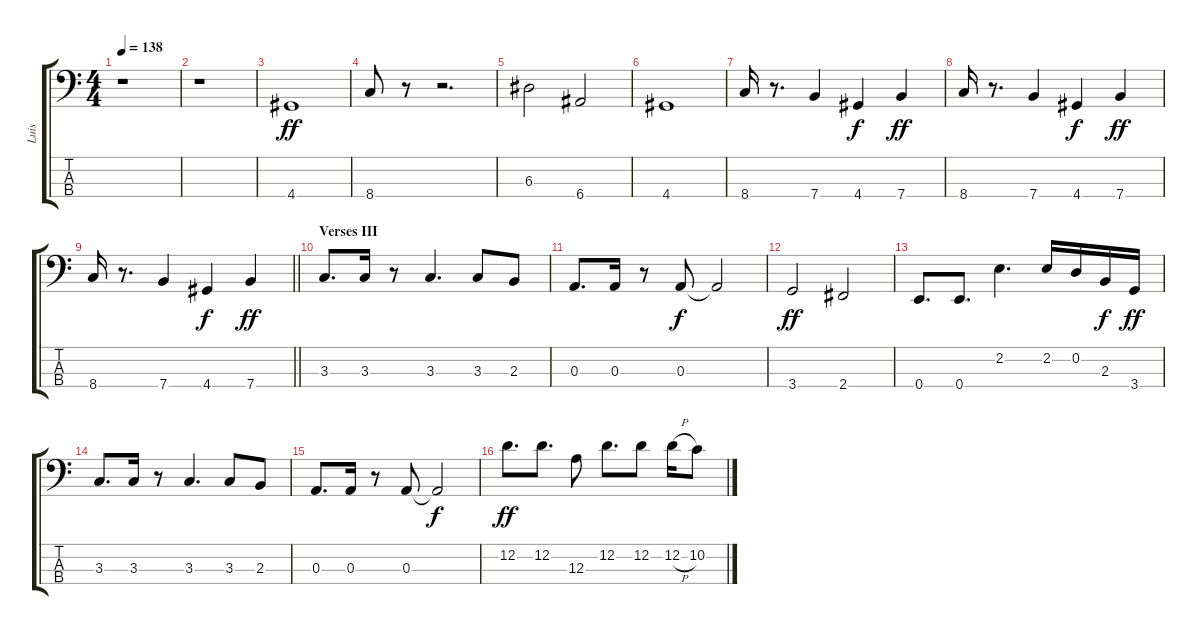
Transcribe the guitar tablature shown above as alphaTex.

\track ("Luis" "Luis") {instrument electricbassfinger}
\staff {score tabs}
\tuning (G2 D2 A1 E1) {hide}
\ts (4 4)
\tempo 138
\clef f4
\ks c
r.1{dy ff} |
r.1 |
4.4.1 |
8.4.8 r.8 r.2{d} |
6.3.2 6.4.2 |
4.4.1 |
8.4.16 r.8{d} 7.4.4 4.4.4{dy f} 7.4.4{dy ff} |
8.4.16 r.8{d} 7.4.4 4.4.4{dy f} 7.4.4{dy ff} |
\barLineRight lightlight
8.4.16 r.8{d} 7.4.4 4.4.4{dy f} 7.4.4{dy ff} |
\section ("" "Verses III")
3.3.8{d} 3.3.16 r.8 3.3.4{d} 3.3.8 2.3.8 |
0.3.8{d} 0.3.16 r.8 0.3.8{dy f} 0.3{t}.2 |
3.4.2{dy ff} 2.4.2 |
0.4.8{d} 0.4.8{d} 2.2.4{d} 2.2.16 0.2.16 2.3.16{dy f} 3.4.16{dy ff} |
3.3.8{d} 3.3.16 r.8 3.3.4{d} 3.3.8 2.3.8 |
0.3.8{d} 0.3.16 r.8 0.3.8 0.3{t}.2{dy f} |
12.2.8{d dy ff} 12.2.8{d} 12.3.8 12.2.8{d} 12.2.8 12.2{h}.16 10.2.8
